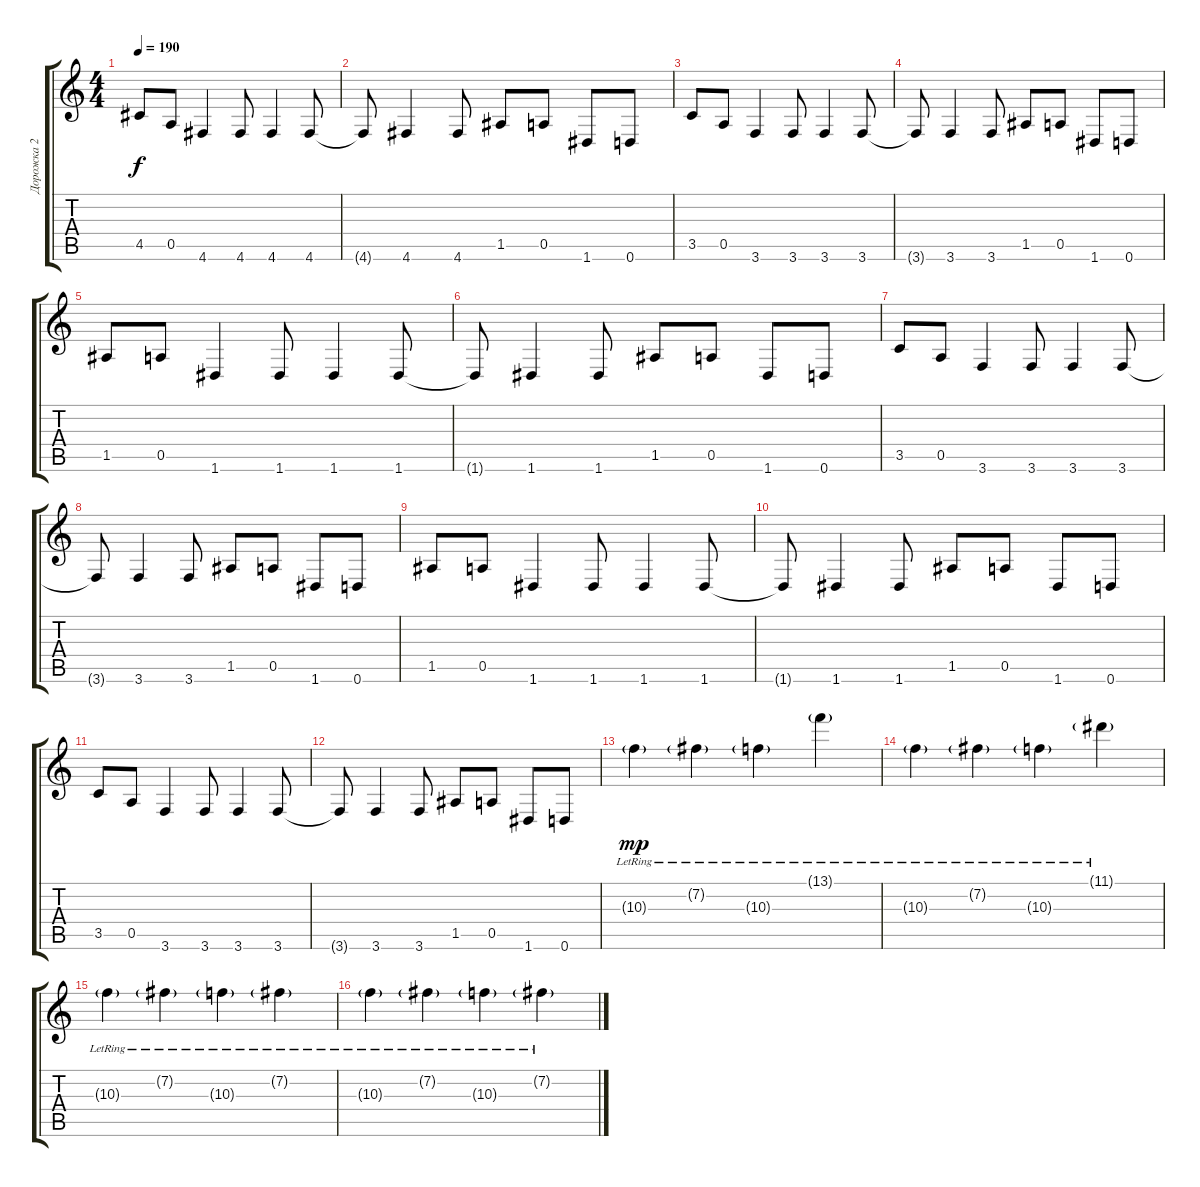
\track ("Дорожка 2" "Дорожка 2") {instrument distortionguitar}
\staff {score tabs}
\tuning (E4 B3 G3 D3 A2 D2) {hide}
\ts (4 4)
\tempo 190
\clef g2
\ks c
4.5.8{dy f} 0.5.8 4.6.4 4.6.8 4.6.4 4.6.8 |
4.6{t}.8 4.6.4 4.6.8 1.5.8 0.5.8 1.6.8 0.6.8 |
3.5.8 0.5.8 3.6.4 3.6.8 3.6.4 3.6.8 |
3.6{t}.8 3.6.4 3.6.8 1.5.8 0.5.8 1.6.8 0.6.8 |
1.5.8 0.5.8 1.6.4 1.6.8 1.6.4 1.6.8 |
1.6{t}.8 1.6.4 1.6.8 1.5.8 0.5.8 1.6.8 0.6.8 |
3.5.8 0.5.8 3.6.4 3.6.8 3.6.4 3.6.8 |
3.6{t}.8 3.6.4 3.6.8 1.5.8 0.5.8 1.6.8 0.6.8 |
1.5.8 0.5.8 1.6.4 1.6.8 1.6.4 1.6.8 |
1.6{t}.8 1.6.4 1.6.8 1.5.8 0.5.8 1.6.8 0.6.8 |
3.5.8 0.5.8 3.6.4 3.6.8 3.6.4 3.6.8 |
3.6{t}.8 3.6.4 3.6.8 1.5.8 0.5.8 1.6.8 0.6.8 |
10.3{g lr}.4{dy mp} 7.2{g lr}.4 10.3{g lr}.4 13.1{g lr}.4 |
10.3{g lr}.4 7.2{g lr}.4 10.3{g lr}.4 11.1{g lr}.4 |
10.3{g lr}.4 7.2{g lr}.4 10.3{g lr}.4 7.2{g lr}.4 |
10.3{g lr}.4 7.2{g lr}.4 10.3{g lr}.4 7.2{g lr}.4
